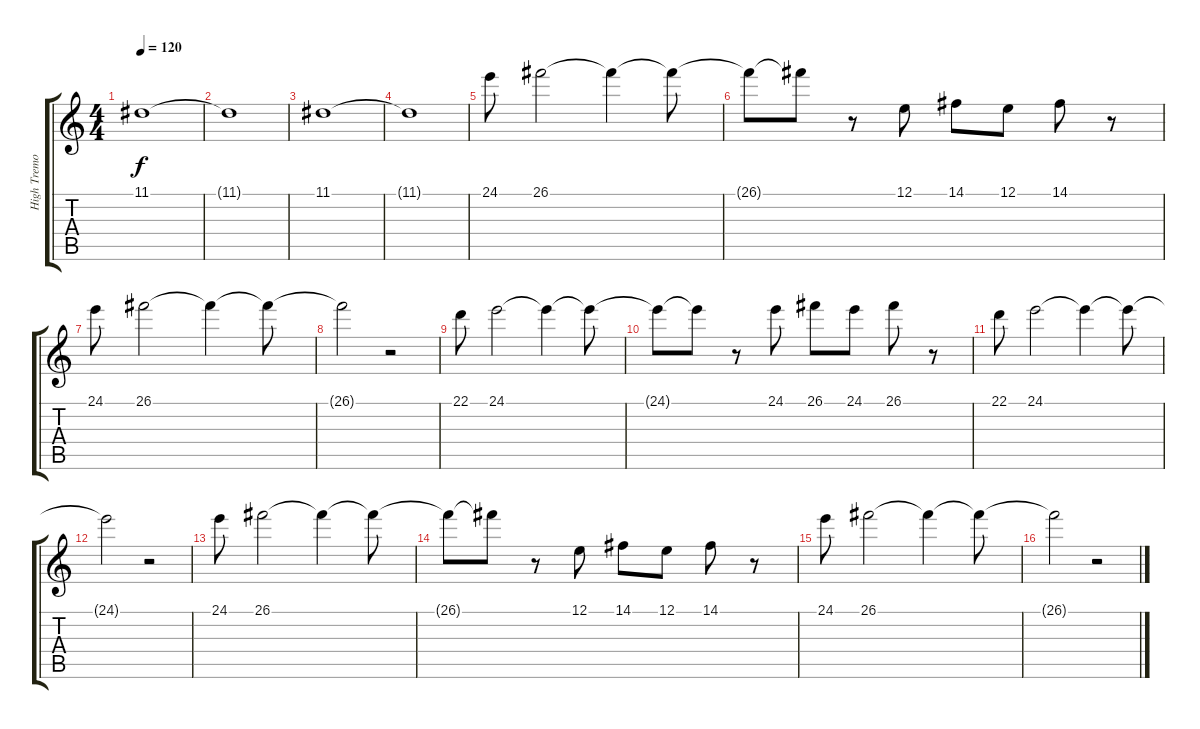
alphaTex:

\track ("High Tremolo Strings" "High Tremo") {instrument tremolostrings}
\staff {score tabs}
\tuning (E4 B3 G3 D3 A2 E2) {hide}
\ts (4 4)
\tempo 120
\clef g2
\ks c
11.1.1{dy f} |
11.1{t}.1 |
11.1.1 |
11.1{t}.1 |
24.1.8 26.1.2 26.1{t}.4 26.1{t}.8 |
26.1{t}.8 26.1{t}.8 r.8 12.1.8 14.1.8 12.1.8 14.1.8 r.8 |
24.1.8 26.1.2 26.1{t}.4 26.1{t}.8 |
26.1{t}.2 r.2 |
22.1.8 24.1.2 24.1{t}.4 24.1{t}.8 |
24.1{t}.8 24.1{t}.8 r.8 24.1.8 26.1.8 24.1.8 26.1.8 r.8 |
22.1.8 24.1.2 24.1{t}.4 24.1{t}.8 |
24.1{t}.2 r.2 |
24.1.8 26.1.2 26.1{t}.4 26.1{t}.8 |
26.1{t}.8 26.1{t}.8 r.8 12.1.8 14.1.8 12.1.8 14.1.8 r.8 |
24.1.8 26.1.2 26.1{t}.4 26.1{t}.8 |
26.1{t}.2 r.2
